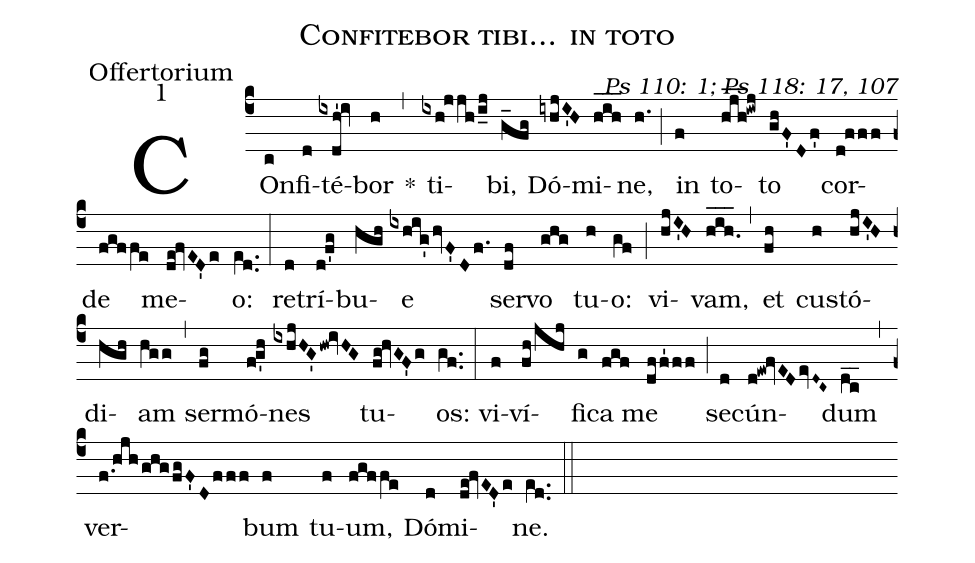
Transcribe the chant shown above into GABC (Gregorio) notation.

name: Confitebor tibi... in toto;
office-part: Offertorium;
mode: 1;
commentary: Ps 110: 1; Ps 118: 17, 107;
%%
(c4) COn(c)fi(d)té(ixdh'!iv)bor(h) *(,) ti(ixh!jjh/i_j)bi,(g_fg) Dó(iyhjI'H)mi(h_i_h_)ne,(h.) (;) in(f) to(hjh___!iwj)to(ghF'Df') cor(d!fff)de(fgffe) me(de!fvED'e)o:(e[ll:1]d..) (:)
re(d)trí(d!f'g)bu(hgh)e(ixhig'hvF'Df.) ser(df)vo(ghg) tu(h)o:(gf) (;) vi(hjI'H)vam,(h_i_h._) (,) et(fh) cus(h)tó(hjI'H)di(hgh)am(hgg) (,) ser(fg)mó(fg'h)nes(ixhjHG'hw!ivHG) tu(fg!hvGF'g)os:(gf..) (:)
vi(f)ví(fh/jhj)fi(g)ca(fgf) me(dff'1ff) (;) se(d)cún(d!ew!fvEDevD~C~)dum(dc__) (,) ver(f./[-0.5]hjhghgfgF'Dfff)bum(f) tu(f)um,(fgffe) Dó(d)mi(de!fvED'e)ne.(e[ll:1]d..) (::)
